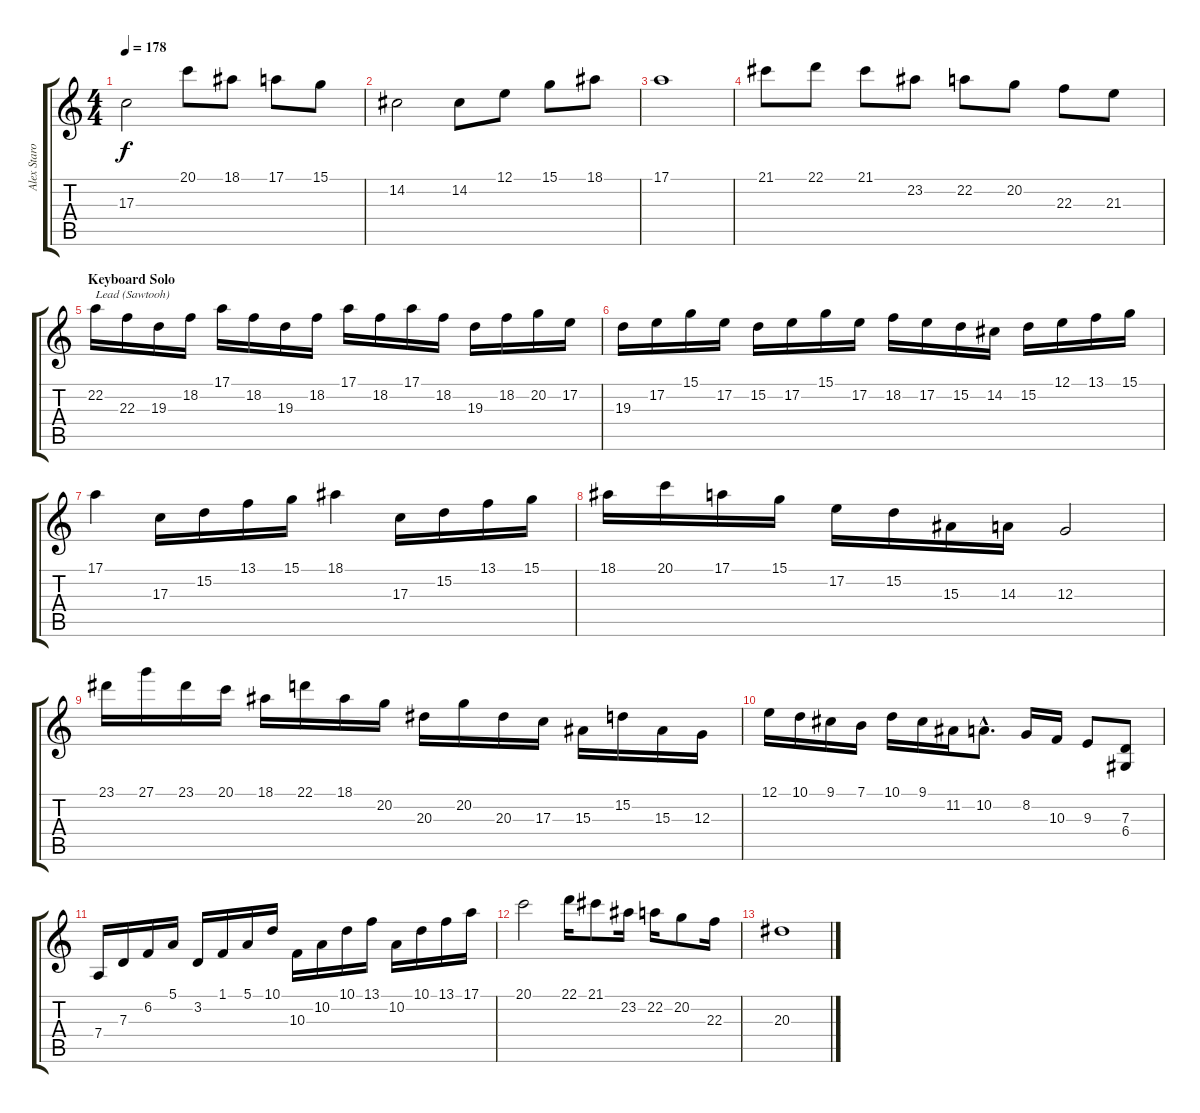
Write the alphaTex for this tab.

\track ("Alex Staropoli" "Alex Staro") {instrument harpsichord}
\staff {score tabs}
\tuning (E4 B3 G3 D3 A2 E2) {hide}
\ts (4 4)
\tempo 178
\clef g2
\ks c
17.3.2{dy f} 20.1.8 18.1.8 17.1.8 15.1.8 |
14.2.2 14.2.8 12.1.8 15.1.8 18.1.8 |
17.1.1 |
21.1.8 22.1.8 21.1.8 23.2.8 22.2.8 20.2.8 22.3.8 21.3.8 |
\section ("" "Keyboard Solo")
22.2.16{txt "Lead (Sawtooh)" instrument lead2sawtooth} 22.3.16 19.3.16 18.2.16 17.1.16 18.2.16 19.3.16 18.2.16 17.1.16 18.2.16 17.1.16 18.2.16 19.3.16 18.2.16 20.2.16 17.2.16 |
19.3.16 17.2.16 15.1.16 17.2.16 15.2.16 17.2.16 15.1.16 17.2.16 18.2.16 17.2.16 15.2.16 14.2.16 15.2.16 12.1.16 13.1.16 15.1.16 |
17.1.4 17.3.16 15.2.16 13.1.16 15.1.16 18.1.4 17.3.16 15.2.16 13.1.16 15.1.16 |
18.1.16 20.1.16 17.1.16 15.1.16 17.2.16 15.2.16 15.3.16 14.3.16 12.3.2 |
23.1.16 27.1.16 23.1.16 20.1.16 18.1.16 22.1.16 18.1.16 20.2.16 20.3.16 20.2.16 20.3.16 17.3.16 15.3.16 15.2.16 15.3.16 12.3.16 |
12.1.16 10.1.16 9.1.16 7.1.16 10.1.16 9.1.16 11.2.16 10.2{hac}.8{d} 8.2.16 10.3.16 9.3.8 (7.3 6.4).8 |
7.4.16 7.3.16 6.2.16 5.1.16 3.2.16 1.1.16 5.1.16 10.1.16 10.3.16 10.2.16 10.1.16 13.1.16 10.2.16 10.1.16 13.1.16 17.1.16 |
20.1.2 22.1.16 21.1.8 23.2.16 22.2.16 20.2.8 22.3.16 |
20.3.1
